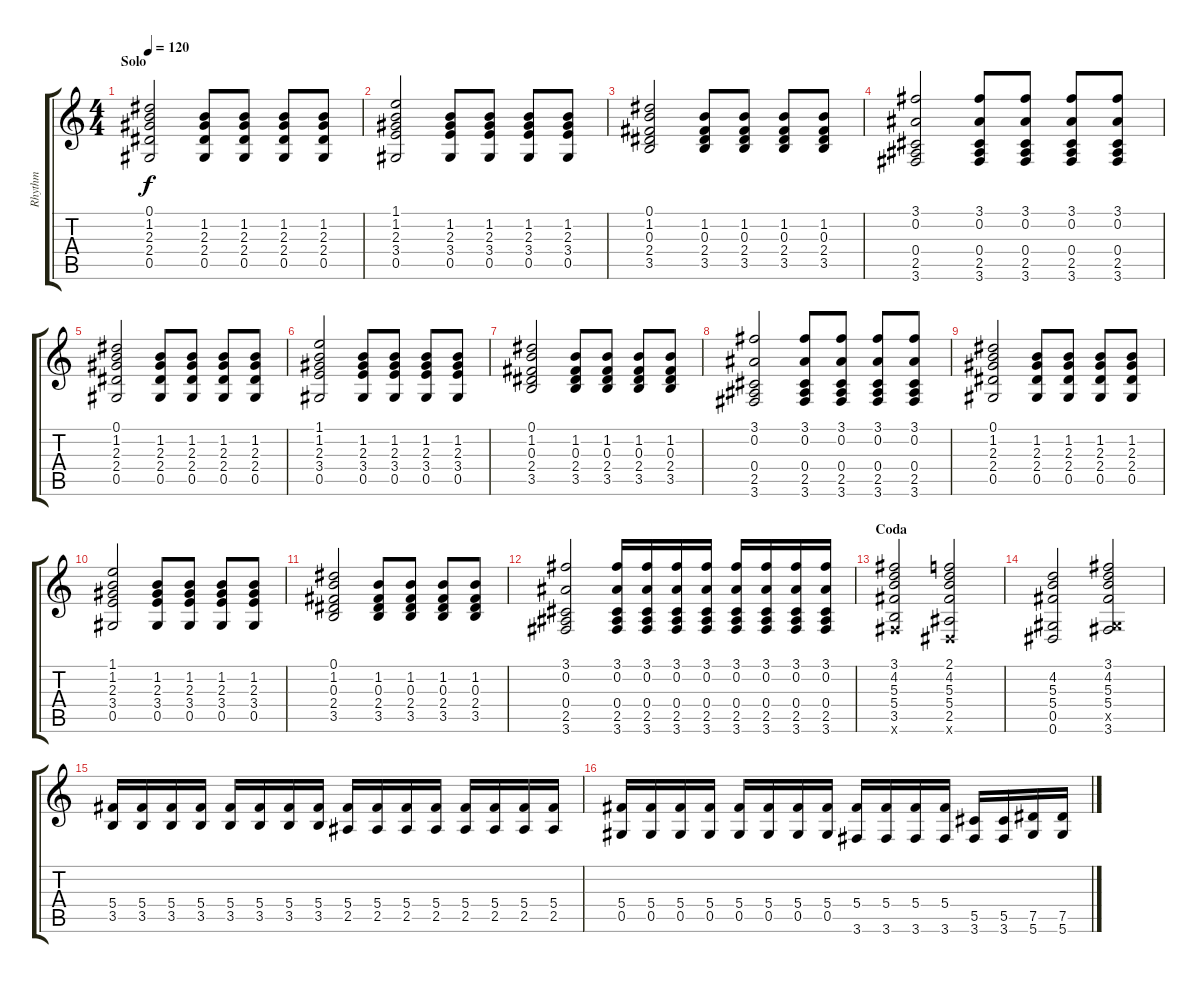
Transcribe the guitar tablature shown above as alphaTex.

\track ("Rhythm" "Rhythm") {instrument acousticguitarsteel}
\staff {score tabs}
\tuning (Eb4 Bb3 Gb3 Db3 Ab2 Eb2) {hide}
\ts (4 4)
\section ("" "Solo")
\tempo 120
\clef g2
\ks c
(0.1 1.2 2.3 2.4 0.5).2{dy f} (1.2 2.3 2.4 0.5).8 (1.2 2.3 2.4 0.5).8 (1.2 2.3 2.4 0.5).8 (1.2 2.3 2.4 0.5).8 |
(1.1 1.2 2.3 3.4 0.5).2 (1.2 2.3 3.4 0.5).8 (1.2 2.3 3.4 0.5).8 (1.2 2.3 3.4 0.5).8 (1.2 2.3 3.4 0.5).8 |
(0.1 1.2 0.3 2.4 3.5).2 (1.2 0.3 2.4 3.5).8 (1.2 0.3 2.4 3.5).8 (1.2 0.3 2.4 3.5).8 (1.2 0.3 2.4 3.5).8 |
(3.1 0.2 0.4 2.5 3.6).2 (3.1 0.2 0.4 2.5 3.6).8 (3.1 0.2 0.4 2.5 3.6).8 (3.1 0.2 0.4 2.5 3.6).8 (3.1 0.2 0.4 2.5 3.6).8 |
(0.1 1.2 2.3 2.4 0.5).2 (1.2 2.3 2.4 0.5).8 (1.2 2.3 2.4 0.5).8 (1.2 2.3 2.4 0.5).8 (1.2 2.3 2.4 0.5).8 |
(1.1 1.2 2.3 3.4 0.5).2 (1.2 2.3 3.4 0.5).8 (1.2 2.3 3.4 0.5).8 (1.2 2.3 3.4 0.5).8 (1.2 2.3 3.4 0.5).8 |
(0.1 1.2 0.3 2.4 3.5).2 (1.2 0.3 2.4 3.5).8 (1.2 0.3 2.4 3.5).8 (1.2 0.3 2.4 3.5).8 (1.2 0.3 2.4 3.5).8 |
(3.1 0.2 0.4 2.5 3.6).2 (3.1 0.2 0.4 2.5 3.6).8 (3.1 0.2 0.4 2.5 3.6).8 (3.1 0.2 0.4 2.5 3.6).8 (3.1 0.2 0.4 2.5 3.6).8 |
(0.1 1.2 2.3 2.4 0.5).2 (1.2 2.3 2.4 0.5).8 (1.2 2.3 2.4 0.5).8 (1.2 2.3 2.4 0.5).8 (1.2 2.3 2.4 0.5).8 |
(1.1 1.2 2.3 3.4 0.5).2 (1.2 2.3 3.4 0.5).8 (1.2 2.3 3.4 0.5).8 (1.2 2.3 3.4 0.5).8 (1.2 2.3 3.4 0.5).8 |
(0.1 1.2 0.3 2.4 3.5).2 (1.2 0.3 2.4 3.5).8 (1.2 0.3 2.4 3.5).8 (1.2 0.3 2.4 3.5).8 (1.2 0.3 2.4 3.5).8 |
(3.1 0.2 0.4 2.5 3.6).2 (3.1 0.2 0.4 2.5 3.6).16 (3.1 0.2 0.4 2.5 3.6).16 (3.1 0.2 0.4 2.5 3.6).16 (3.1 0.2 0.4 2.5 3.6).16 (3.1 0.2 0.4 2.5 3.6).16 (3.1 0.2 0.4 2.5 3.6).16 (3.1 0.2 0.4 2.5 3.6).16 (3.1 0.2 0.4 2.5 3.6).16 |
\section ("" "Coda")
(3.1 4.2 5.3 5.4 3.5 3.6{x}).2 (2.1 4.2 5.3 5.4 2.5 0.6{x}).2 |
(4.2 5.3 5.4 0.5 0.6).2 (3.1 4.2 5.3 5.4 0.5{x} 3.6).2 |
(5.4 3.5).16 (5.4 3.5).16 (5.4 3.5).16 (5.4 3.5).16 (5.4 3.5).16 (5.4 3.5).16 (5.4 3.5).16 (5.4 3.5).16 (5.4 2.5).16 (5.4 2.5).16 (5.4 2.5).16 (5.4 2.5).16 (5.4 2.5).16 (5.4 2.5).16 (5.4 2.5).16 (5.4 2.5).16 |
(5.4 0.5).16 (5.4 0.5).16 (5.4 0.5).16 (5.4 0.5).16 (5.4 0.5).16 (5.4 0.5).16 (5.4 0.5).16 (5.4 0.5).16 (5.4 3.6).16 (5.4 3.6).16 (5.4 3.6).16 (5.4 3.6).16 (5.5 3.6).16 (5.5 3.6).16 (7.5 5.6).16 (7.5 5.6).16
